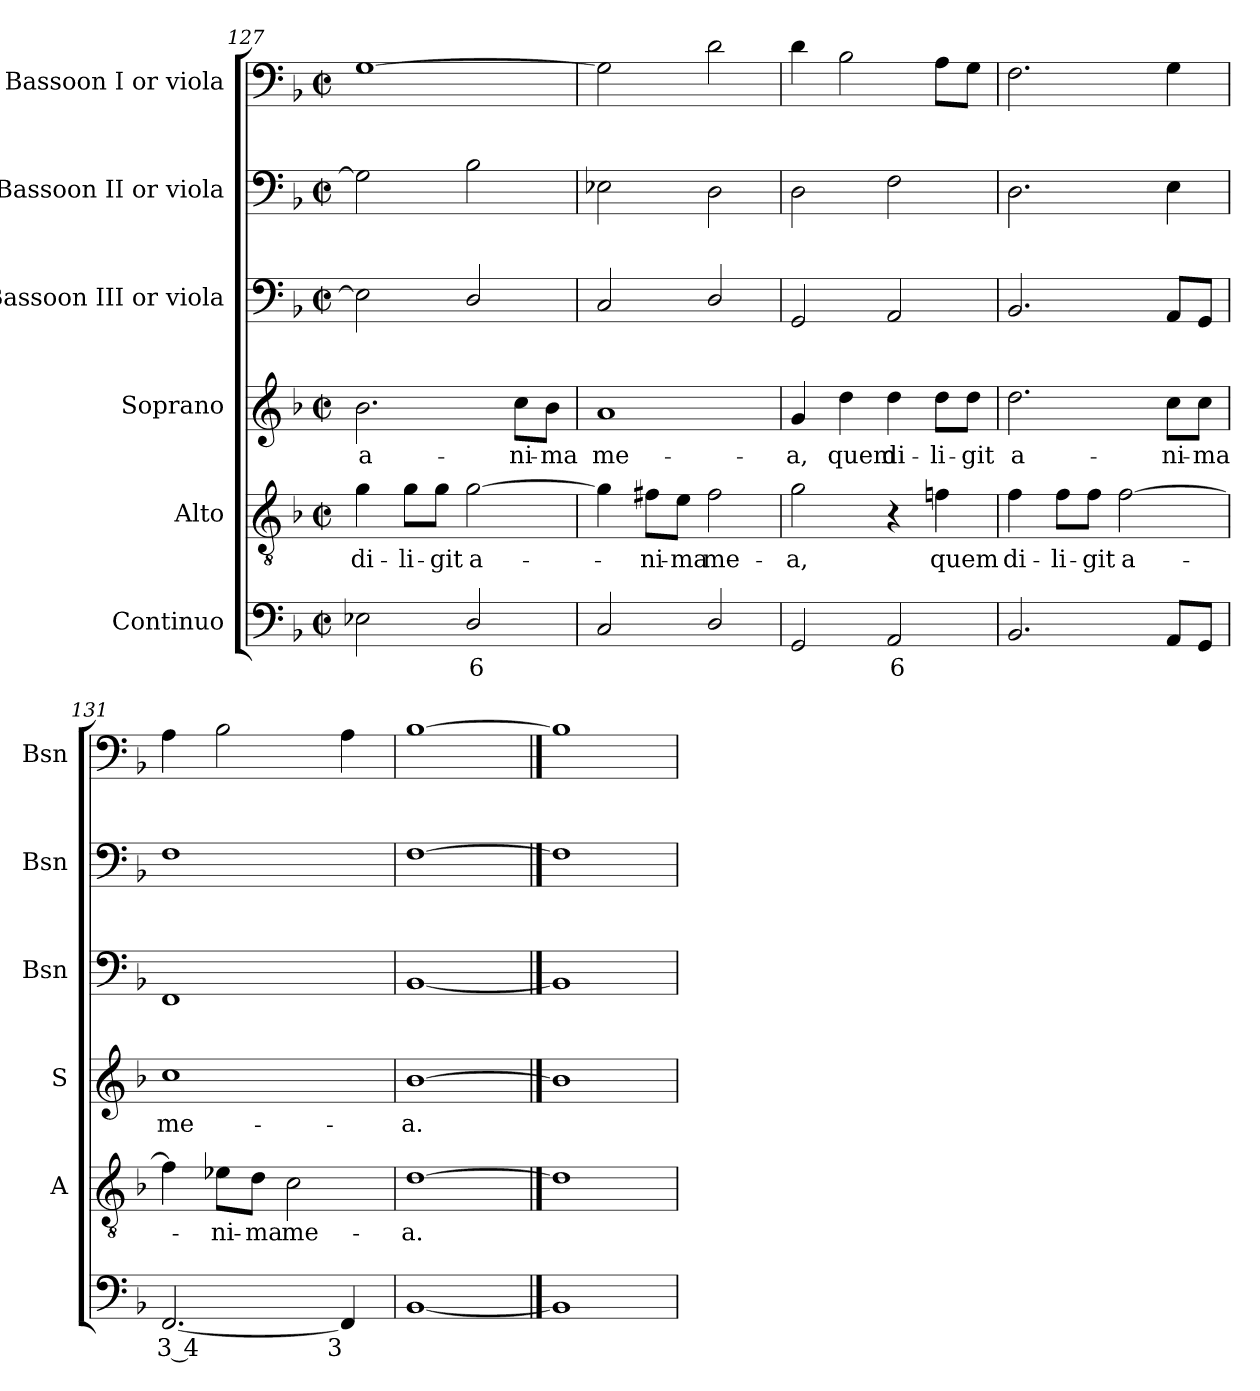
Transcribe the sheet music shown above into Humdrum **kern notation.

**kern	**text	**kern	**text	**kern	**text	**kern	**kern	**kern
*part6	*part6	*part5	*part5	*part4	*part4	*part3	*part2	*part1
*staff6	*staff6	*staff5	*staff5	*staff4	*staff4	*staff3	*staff2	*staff1
*I"Continuo	*	*I"Alto	*	*I"Soprano	*	*I"Bassoon III or viola	*I"Bassoon II or viola	*I"Bassoon I or viola
*	*	*I'A	*	*I'S	*	*I'Bsn	*I'Bsn	*I'Bsn
*clefF4	*	*clefGv2	*	*clefG2	*	*clefF4	*clefF4	*clefF4
*k[b-]	*	*k[b-]	*	*k[b-]	*	*k[b-]	*k[b-]	*k[b-]
*F:	*	*F:	*	*F:	*	*F:	*F:	*F:
*M2/2	*	*M2/2	*	*M2/2	*	*M2/2	*M2/2	*M2/2
*met(c|)	*	*met(c|)	*	*met(c|)	*	*met(c|)	*met(c|)	*met(c|)
=127	=127	=127	=127	=127	=127	=127	=127	=127
!	!	!	!LO:LY:b	!	!LO:LY:b	!	!	!
2E-X	.	4g	di-	2.b-	a-	2E-]	2G]	[1G
!	!	!	!LO:LY:b	!	!	!	!	!
.	.	8g\L	-li-	.	.	.	.	.
!	!	!	!LO:LY:b	!	!	!	!	!
.	.	8g\J	-git	.	.	.	.	.
!	!LO:LY:b	!	!LO:LY:b	!	!	!	!	!
2D/	6	[2g	a-	.	.	2D/	2B-	.
!	!	!	!	!	!LO:LY:b	!	!	!
.	.	.	.	8cc\L	-ni-	.	.	.
!	!	!	!	!	!LO:LY:b	!	!	!
.	.	.	.	8b-\J	-ma	.	.	.
=128	=128	=128	=128	=128	=128	=128	=128	=128
!	!	!	!	!	!LO:LY:b	!	!	!
2C	.	4g]	.	1a	me-	2C	2E-X	2G]
!	!	!	!LO:LY:b	!	!	!	!	!
.	.	8f#X\L	ni-	.	.	.	.	.
!	!	!	!LO:LY:b	!	!	!	!	!
.	.	8e\J	-ma	.	.	.	.	.
!	!	!	!LO:LY:b	!	!	!	!	!
2D/	.	2f#	me-	.	.	2D/	2D	2d
=129	=129	=129	=129	=129	=129	=129	=129	=129
!	!	!	!LO:LY:b	!	!LO:LY:b	!	!	!
2GG	.	2g	-a,	4g	-a,	2GG	2D	4d
!	!	!	!	!	!LO:LY:b	!	!	!
.	.	.	.	4dd	quem	.	.	2B-
!	!LO:LY:b	!	!	!	!LO:LY:b	!	!	!
2AA	6	4r	.	4dd	di-	2AA	2F	.
!	!	!	!LO:LY:b	!	!LO:LY:b	!	!	!
.	.	4fn	quem	8dd\L	-li-	.	.	8AL
!	!	!	!	!	!LO:LY:b	!	!	!
.	.	.	.	8dd\J	-git	.	.	8GJ
=130	=130	=130	=130	=130	=130	=130	=130	=130
!	!	!	!LO:LY:b	!	!LO:LY:b	!	!	!
2.BB-	.	4f	di-	2.dd	a-	2.BB-	2.D	2.F
!	!	!	!LO:LY:b	!	!	!	!	!
.	.	8f\L	-li-	.	.	.	.	.
!	!	!	!LO:LY:b	!	!	!	!	!
.	.	8f\J	-git	.	.	.	.	.
!	!	!	!LO:LY:b	!	!	!	!	!
.	.	[2f	a-	.	.	.	.	.
!	!	!	!	!	!LO:LY:b	!	!	!
8AAL	.	.	.	8cc\L	-ni-	8AAL	4E	4G
!	!	!	!	!	!LO:LY:b	!	!	!
8GGJ	.	.	.	8cc\J	-ma	8GGJ	.	.
=131	=131	=131	=131	=131	=131	=131	=131	=131
!	!LO:LY:b	!	!	!	!LO:LY:b	!	!	!
[2.FF	3 4	4f]	.	1cc	me-	1FF	1F	4A
!	!	!	!LO:LY:b	!	!	!	!	!
.	.	8e-X\L	ni-	.	.	.	.	2B-
!	!	!	!LO:LY:b	!	!	!	!	!
.	.	8d\J	-ma	.	.	.	.	.
!	!	!	!LO:LY:b	!	!	!	!	!
.	.	2c	me-	.	.	.	.	.
!	!LO:LY:b	!	!	!	!	!	!	!
4FF]	3	.	.	.	.	.	.	4A
=132	=132	=132	=132	=132	=132	=132	=132	=132
!	!	!	!LO:LY:b	!	!LO:LY:b	!	!	!
[1BB-	.	[1d	-a.	[1b-	-a.	[1BB-	[1F	[1B-
==133	==133	==133	==133	==133	==133	==133	==133	==133
1BB-]	.	1d]	.	1b-]	.	1BB-]	1F]	1B-]
=	=	=	=	=	=	=	=	=
*-	*-	*-	*-	*-	*-	*-	*-	*-
